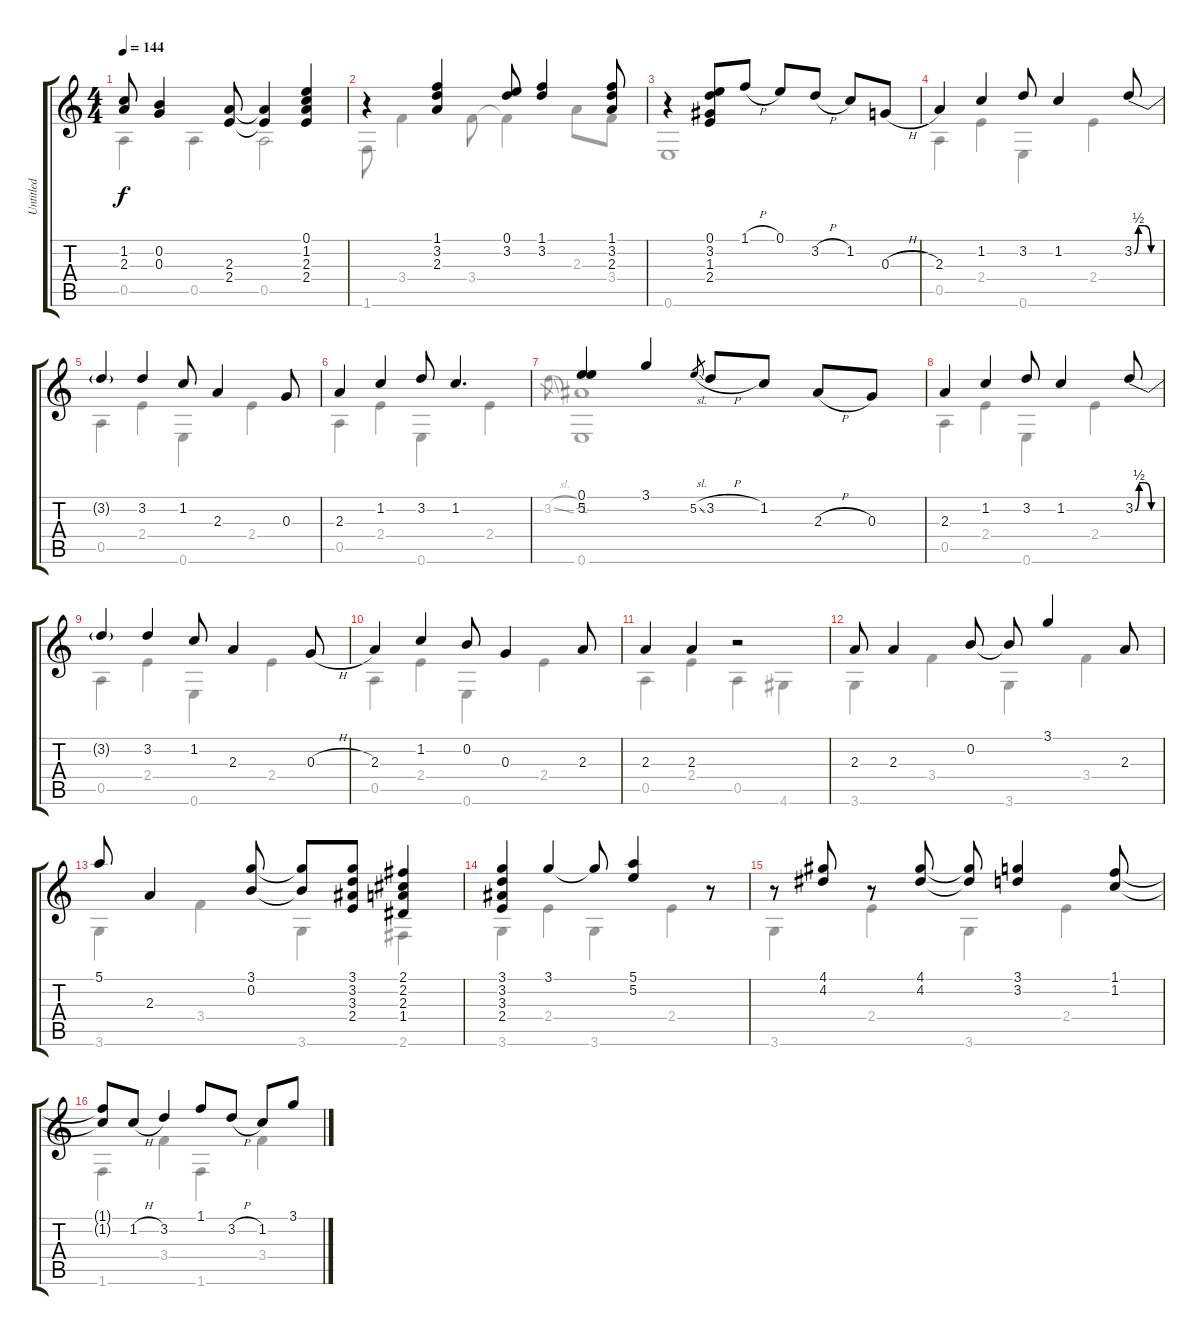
\track ("Untitled" "Untitled") {instrument acousticguitarnylon}
\staff {score tabs}
\tuning (E4 B3 G3 D3 A2 E2) {hide}
\voice
\ts (4 4)
\tempo 144
\clef g2
\ks c
(1.2 2.3).8{dy f} (0.2 0.3).4 (2.3 2.4).8 (2.3{t} 2.4{t}).4 (0.1 1.2 2.3 2.4).4 |
r.4 (1.1 3.2 2.3).4 (0.1 3.2).8 (1.1 3.2).4 (1.1 3.2 2.3).8 |
r.4 (0.1 3.2 1.3 2.4).8 1.1{h}.8 0.1.8 3.2{h}.8 1.2.8 0.3{h}.8 |
2.3.4 1.2.4 3.2.8 1.2.4 3.2{be (custom 0 0 10 2 25 2 40 0 60 0)}.8 |
3.2{t}.4 3.2.4 1.2.8 2.3.4 0.3.8 |
2.3.4 1.2.4 3.2.8 1.2.4{d} |
(0.1 5.2).4 3.1.4 5.2{sl}.8{gr} 3.2{h}.8 1.2.8 2.3{h}.8 0.3.8 |
2.3.4 1.2.4 3.2.8 1.2.4 3.2{be (custom 0 0 10 2 25 2 40 0 60 0)}.8 |
3.2{t}.4 3.2.4 1.2.8 2.3.4 0.3{h}.8 |
2.3.4 1.2.4 0.2.8 0.3.4 2.3.8 |
2.3.4 2.3.4 r.2 |
2.3.8 2.3.4 0.2.8 0.2{t}.8 3.1.4 2.3.8 |
5.1.8 2.3.4 (3.1 0.2).8 (3.1{t} 0.2{t}).8 (3.1 3.2 3.3 2.4).8 (2.1 2.2 2.3 1.4).4 |
(3.1 3.2 3.3 2.4).4 3.1.4 3.1{t}.8 (5.1 5.2).4 r.8 |
r.8 (4.1 4.2).8 r.8 (4.1 4.2).8 (4.1{t} 4.2{t}).8 (3.1 3.2).4 (1.1 1.2).8 |
(1.1{t} 1.2{t}).8 1.2{h}.8 3.2.4 1.1.8 3.2{h}.8 1.2.8 3.1.8
\voice
\clef g2
\ottava regular
\simile none
\ks c
0.5.4{dy f} 0.5.4 0.5.2 |
1.6.8 3.4.4 3.4.8 3.4{t}.4 2.3.8 3.4.8 |
0.6.1 |
0.5.4 2.4.4 0.6.4 2.4.4 |
0.5.4 2.4.4 0.6.4 2.4.4 |
0.5.4 2.4.4 0.6.4 2.4.4 |
3.2{sl}.8{gr} (-1.2 0.6).1 |
0.5.4 2.4.4 0.6.4 2.4.4 |
0.5.4 2.4.4 0.6.4 2.4.4 |
0.5.4 2.4.4 0.6.4 2.4.4 |
0.5.4 2.4.4 0.5.4 4.6.4 |
3.6.4 3.4.4 3.6.4 3.4.4 |
3.6.4 3.4.4 3.6.4 2.6.4 |
3.6.4 2.4.4 3.6.4 2.4.4 |
3.6.4 2.4.4 3.6.4 2.4.4 |
1.6.4 3.4.4 1.6.4 3.4.4
